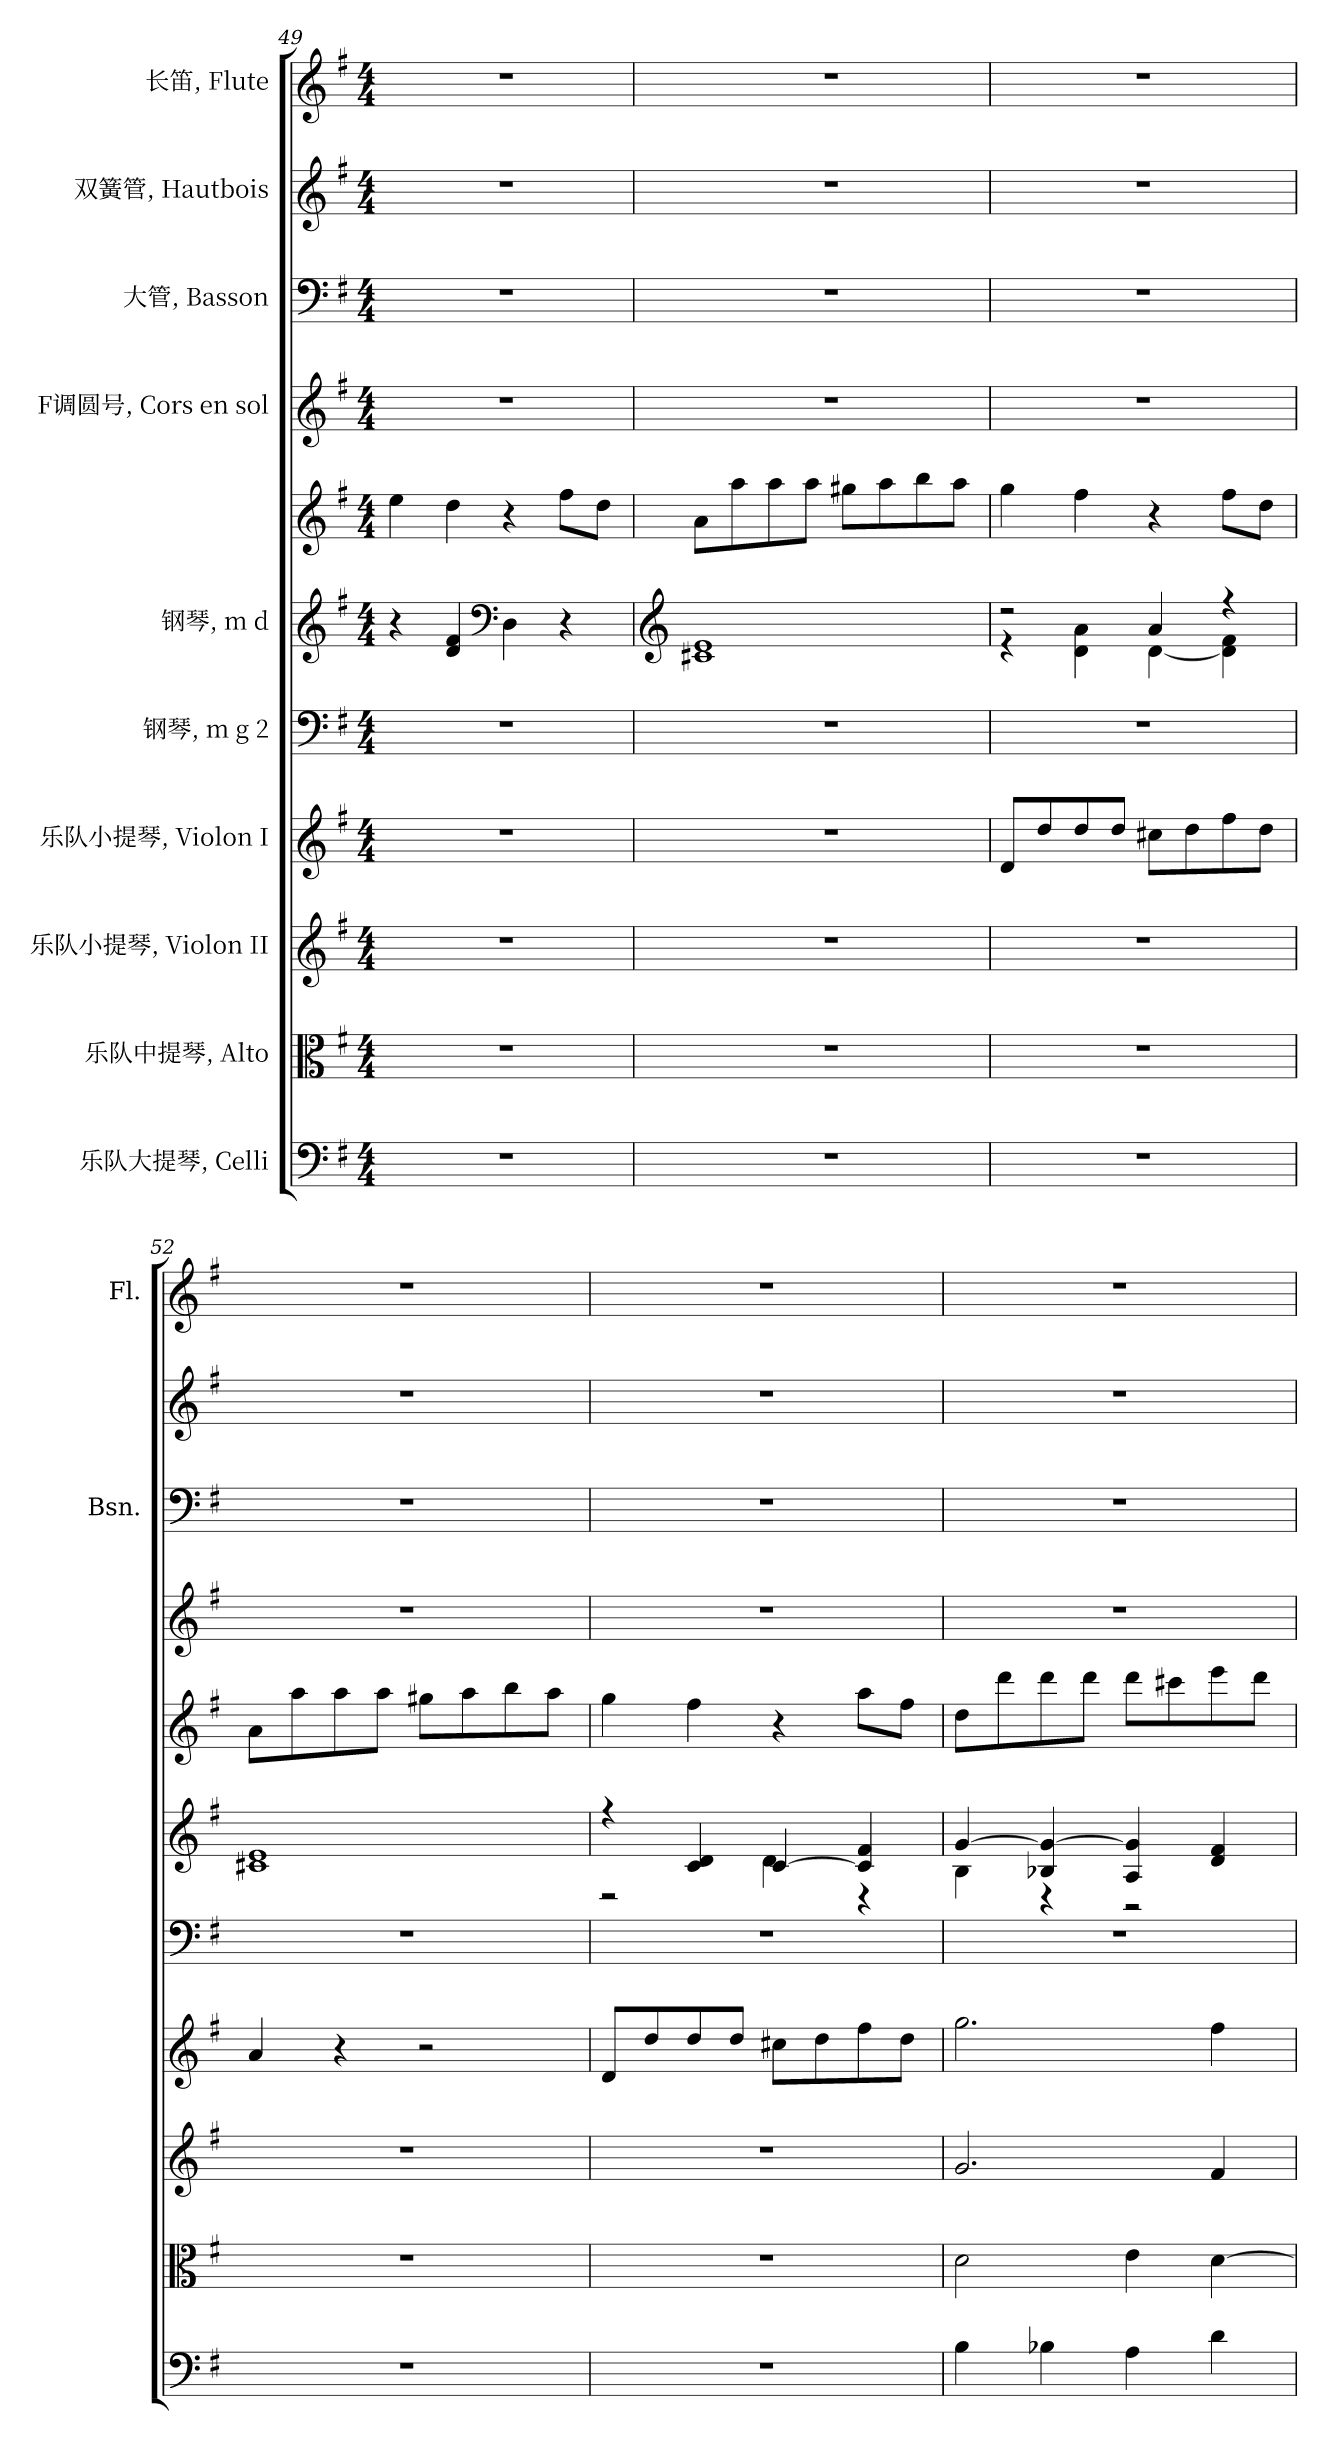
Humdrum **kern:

**kern	**kern	**kern	**kern	**kern	**kern	**kern	**kern	**kern	**kern	**kern
*part10	*part9	*part8	*part7	*part6	*part5	*part5	*part4	*part3	*part2	*part1
*staff11	*staff10	*staff9	*staff8	*staff7	*staff6	*staff5	*staff4	*staff3	*staff2	*staff1
*I"乐队大提琴, Celli	*I"乐队中提琴, Alto	*I"乐队小提琴, Violon II	*I"乐队小提琴, Violon I	*I"钢琴, m g 2	*I"钢琴, m d	*	*I"F调圆号, Cors en sol	*I"大管, Basson	*I"双簧管, Hautbois	*I"长笛, Flute
*	*	*	*	*	*	*	*	*I'Bsn.	*	*I'Fl.
!!LO:PB:g=z
*clefF4	*clefC3	*clefG2	*clefG2	*clefF4	*clefG2	*clefG2	*clefG2	*clefF4	*clefG2	*clefG2
*	*	*	*	*	*	*	*ITrd4c7	*	*	*
*k[f#]	*k[f#]	*k[f#]	*k[f#]	*k[f#]	*k[f#]	*k[f#]	*k[]	*k[f#]	*k[f#]	*k[f#]
*M4/4	*M4/4	*M4/4	*M4/4	*M4/4	*M4/4	*M4/4	*M4/4	*M4/4	*M4/4	*M4/4
=49	=49	=49	=49	=49	=49	=49	=49	=49	=49	=49
1r	1r	1r	1r	1r	4r	4ee\	1r	1r	1r	1r
.	.	.	.	.	4d/ 4f#/	4dd\	.	.	.	.
*	*	*	*	*	*clefF4	*	*	*	*	*
.	.	.	.	.	4D\	4r	.	.	.	.
.	.	.	.	.	4r	8ff#\L	.	.	.	.
.	.	.	.	.	.	8dd\J	.	.	.	.
=50	=50	=50	=50	=50	=50	=50	=50	=50	=50	=50
*	*	*	*	*	*clefG2	*	*	*	*	*
1r	1r	1r	1r	1r	1c#X 1e	8a\L	1r	1r	1r	1r
.	.	.	.	.	.	8aa\	.	.	.	.
.	.	.	.	.	.	8aa\	.	.	.	.
.	.	.	.	.	.	8aa\J	.	.	.	.
.	.	.	.	.	.	8gg#X\L	.	.	.	.
.	.	.	.	.	.	8aa\	.	.	.	.
.	.	.	.	.	.	8bb\	.	.	.	.
.	.	.	.	.	.	8aa\J	.	.	.	.
=51	=51	=51	=51	=51	=51	=51	=51	=51	=51	=51
*	*	*	*	*	*^	*	*	*	*	*
1r	1r	1r	8d/L	1r	2r	4r	4gg\	1r	1r	1r	1r
.	.	.	8dd/	.	.	.	.	.	.	.	.
.	.	.	8dd/	.	.	4d\ 4a\	4ff#\	.	.	.	.
.	.	.	8dd/J	.	.	.	.	.	.	.	.
.	.	.	8cc#X\L	.	4a/	[4d\	4r	.	.	.	.
.	.	.	8dd\	.	.	.	.	.	.	.	.
.	.	.	8ff#\	.	4r	4d\] 4f#\	8ff#\L	.	.	.	.
.	.	.	8dd\J	.	.	.	8dd\J	.	.	.	.
*	*	*	*	*	*v	*v	*	*	*	*	*
=52	=52	=52	=52	=52	=52	=52	=52	=52	=52	=52
1r	1r	1r	4a/	1r	1c#X 1e	8a\L	1r	1r	1r	1r
.	.	.	.	.	.	8aa\	.	.	.	.
.	.	.	4r	.	.	8aa\	.	.	.	.
.	.	.	.	.	.	8aa\J	.	.	.	.
.	.	.	2r	.	.	8gg#X\L	.	.	.	.
.	.	.	.	.	.	8aa\	.	.	.	.
.	.	.	.	.	.	8bb\	.	.	.	.
.	.	.	.	.	.	8aa\J	.	.	.	.
!!LO:PB:g=z
=53	=53	=53	=53	=53	=53	=53	=53	=53	=53	=53
*	*	*	*	*	*^	*	*	*	*	*
1r	1r	1r	8d/L	1r	4r	2r	4gg\	1r	1r	1r	1r
.	.	.	8dd/	.	.	.	.	.	.	.	.
.	.	.	8dd/	.	4c/ 4d/	.	4ff#\	.	.	.	.
.	.	.	8dd/J	.	.	.	.	.	.	.	.
.	.	.	8cc#X\L	.	[4c/	4d\	4r	.	.	.	.
.	.	.	8dd\	.	.	.	.	.	.	.	.
.	.	.	8ff#\	.	4c/] 4f#/	4r	8aa\L	.	.	.	.
.	.	.	8dd\J	.	.	.	8ff#\J	.	.	.	.
=54	=54	=54	=54	=54	=54	=54	=54	=54	=54	=54	=54
4B\	2d\	2.g/	2.gg\	1r	[4g/	4B\	8dd\L	1r	1r	1r	1r
.	.	.	.	.	.	.	8ddd\	.	.	.	.
4B-X\	.	.	.	.	4B-X/ 4g/_	4r	8ddd\	.	.	.	.
.	.	.	.	.	.	.	8ddd\J	.	.	.	.
4A\	4e\	.	.	.	4A/ 4g/]	2r	8ddd\L	.	.	.	.
.	.	.	.	.	.	.	8ccc#X\	.	.	.	.
4d\	[4d\	4f#/	4ff#\	.	4d/ 4f#/	.	8eee\	.	.	.	.
.	.	.	.	.	.	.	8ddd\J	.	.	.	.
*	*	*	*	*	*v	*v	*	*	*	*	*
=	=	=	=	=	=	=	=	=	=	=
*-	*-	*-	*-	*-	*-	*-	*-	*-	*-	*-
